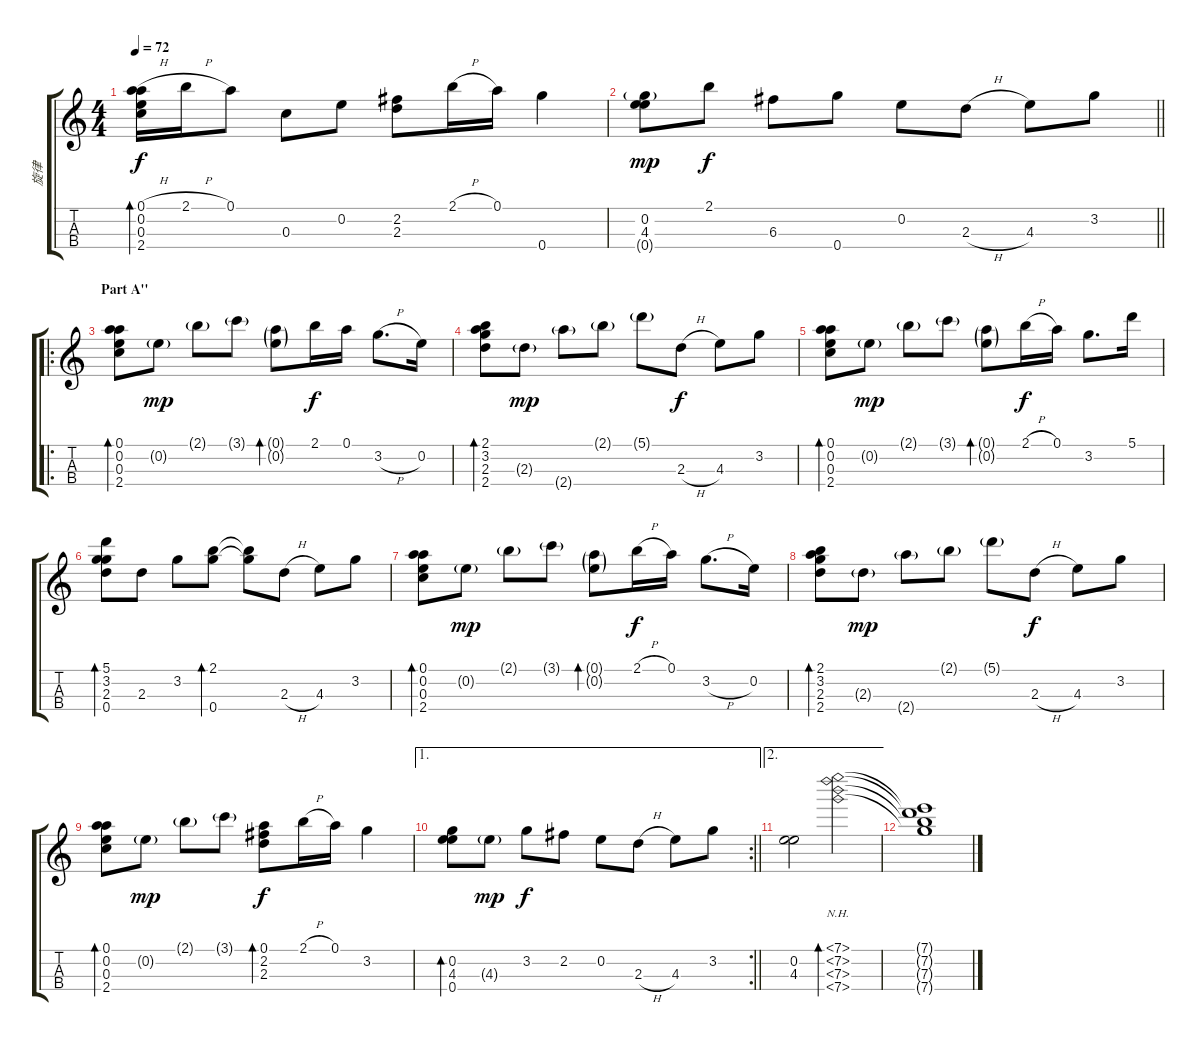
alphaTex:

\track ("旋律" "旋律") {instrument acousticguitarnylon}
\staff {score tabs}
\tuning (A4 E4 C4 G4) {hide}
\ts (4 4)
\tempo 72
\clef g2
\ks c
(0.1{h} 0.2 0.3 2.4).16{bd 60 dy f} 2.1{h}.16 0.1.8 0.3.8 0.2.8 (2.2 2.3).8 2.1{h}.16 0.1.16 0.4.4 |
\barLineRight lightlight
(0.2 4.3 0.4{g}).8{dy mp} 2.1.8{dy f} 6.3.8 0.4.8 0.2.8 2.3{h}.8 4.3.8 3.2.8 |
\ro
\section ("" "Part A''")
(0.1 0.2 0.3 2.4).8{bd 60} 0.2{g}.8{dy mp} 2.1{g}.8 3.1{g}.8 (0.1{g} 0.2{g}).8{bd 120} 2.1.16{dy f} 0.1.16 3.2{h}.8{d} 0.2.16 |
(2.1 3.2 2.3 2.4).8{bd 60} 2.3{g}.8{dy mp} 2.4{g}.8 2.1{g}.8 5.1{g}.8 2.3{h}.8{dy f} 4.3.8 3.2.8 |
(0.1 0.2 0.3 2.4).8{bd 60} 0.2{g}.8{dy mp} 2.1{g}.8 3.1{g}.8 (0.1{g} 0.2{g}).8{bd 120} 2.1{h}.16{dy f} 0.1.16 3.2.8{d} 5.1.16 |
(5.1 3.2 2.3 0.4).8{bd 60} 2.3.8 3.2.8 (2.1 0.4).8{bd 60} (2.1{t} 0.4{t}).8 2.3{h}.8 4.3.8 3.2.8 |
(0.1 0.2 0.3 2.4).8{bd 60} 0.2{g}.8{dy mp} 2.1{g}.8 3.1{g}.8 (0.1{g} 0.2{g}).8{bd 120} 2.1{h}.16{dy f} 0.1.16 3.2{h}.8{d} 0.2.16 |
(2.1 3.2 2.3 2.4).8{bd 60} 2.3{g}.8{dy mp} 2.4{g}.8 2.1{g}.8 5.1{g}.8 2.3{h}.8{dy f} 4.3.8 3.2.8 |
(0.1 0.2 0.3 2.4).8{bd 60} 0.2{g}.8{dy mp} 2.1{g}.8 3.1{g}.8 (0.1 2.2 2.3).8{bd 120 dy f} 2.1{h}.16 0.1.16 3.2.4 |
\ae 1
\rc 2
\barLineRight lightlight
(0.2 4.3 0.4).8{bd 60} 4.3{g}.8{dy mp} 3.2.8{dy f} 2.2.8 0.2.8 2.3{h}.8 4.3.8 3.2.8 |
\ae 2
(0.2 4.3).2 (7.1{nh} 7.2{nh} 7.3{nh} 7.4{nh}).2{bd 60} |
(7.1{t} 7.2{t} 7.3{t} 7.4{t}).1
